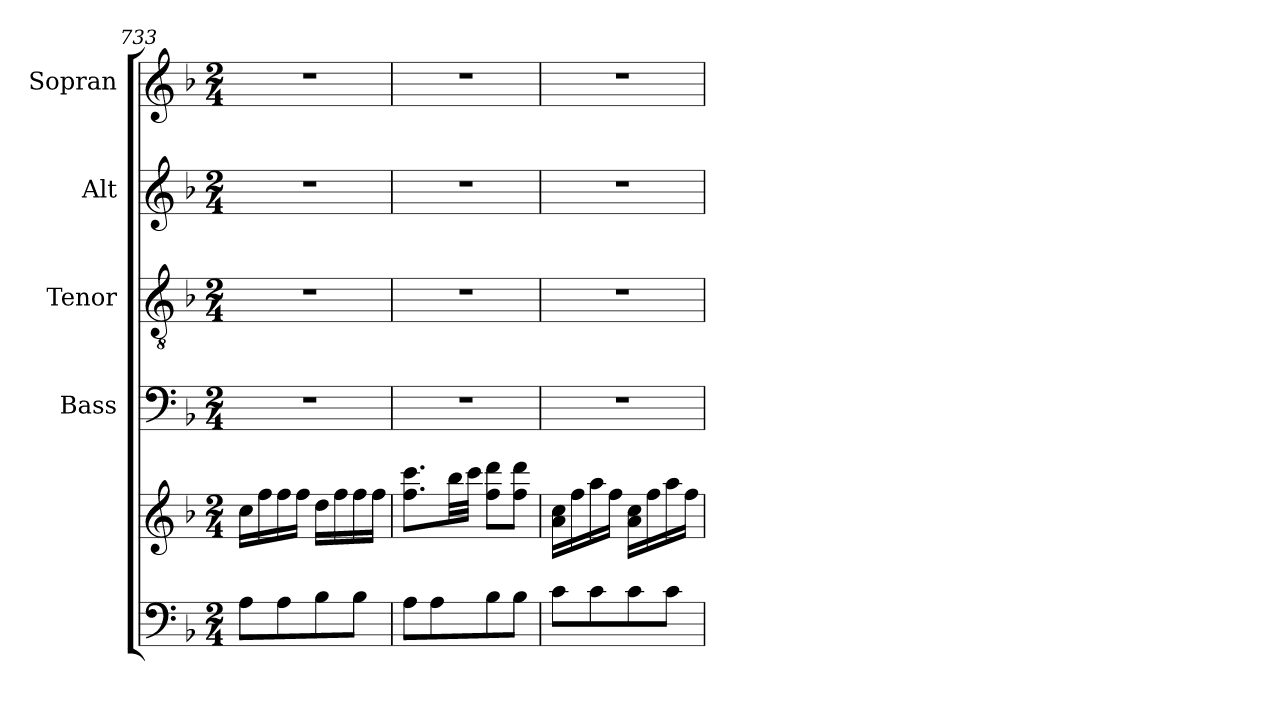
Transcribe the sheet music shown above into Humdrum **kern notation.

**kern	**kern	**kern	**kern	**kern	**kern
*part5	*part5	*part4	*part3	*part2	*part1
*staff6	*staff5	*staff4	*staff3	*staff2	*staff1
*	*	*I"Bass	*I"Tenor	*I"Alt	*I"Sopran
*	*	*I'B.	*I'T.	*I'A.	*I'S.
*clefF4	*clefG2	*clefF4	*clefGv2	*clefG2	*clefG2
*k[b-]	*k[b-]	*k[b-]	*k[b-]	*k[b-]	*k[b-]
*F:	*F:	*F:	*F:	*F:	*F:
*M2/4	*M2/4	*M2/4	*M2/4	*M2/4	*M2/4
=733	=733	=733	=733	=733	=733
8A\L	16cc\LL	2r	2r	2r	2r
.	16ff\	.	.	.	.
8A\	16ff\	.	.	.	.
.	16ff\JJ	.	.	.	.
8B-\	16dd\LL	.	.	.	.
.	16ff\	.	.	.	.
8B-\J	16ff\	.	.	.	.
.	16ff\JJ	.	.	.	.
=734	=734	=734	=734	=734	=734
8A\L	8.ff\ 8.ccc\L	2r	2r	2r	2r
8A\	.	.	.	.	.
.	32bb-\LL	.	.	.	.
.	32ccc\JJJ	.	.	.	.
8B-\	8ff\ 8ddd\L	.	.	.	.
8B-\J	8ff\ 8ddd\J	.	.	.	.
=735	=735	=735	=735	=735	=735
8c\L	16a\ 16cc\LL	2r	2r	2r	2r
.	16ff\	.	.	.	.
8c\	16aa\	.	.	.	.
.	16ff\JJ	.	.	.	.
8c\	16a\ 16cc\LL	.	.	.	.
.	16ff\	.	.	.	.
8c\J	16aa\	.	.	.	.
.	16ff\JJ	.	.	.	.
=	=	=	=	=	=
*-	*-	*-	*-	*-	*-
